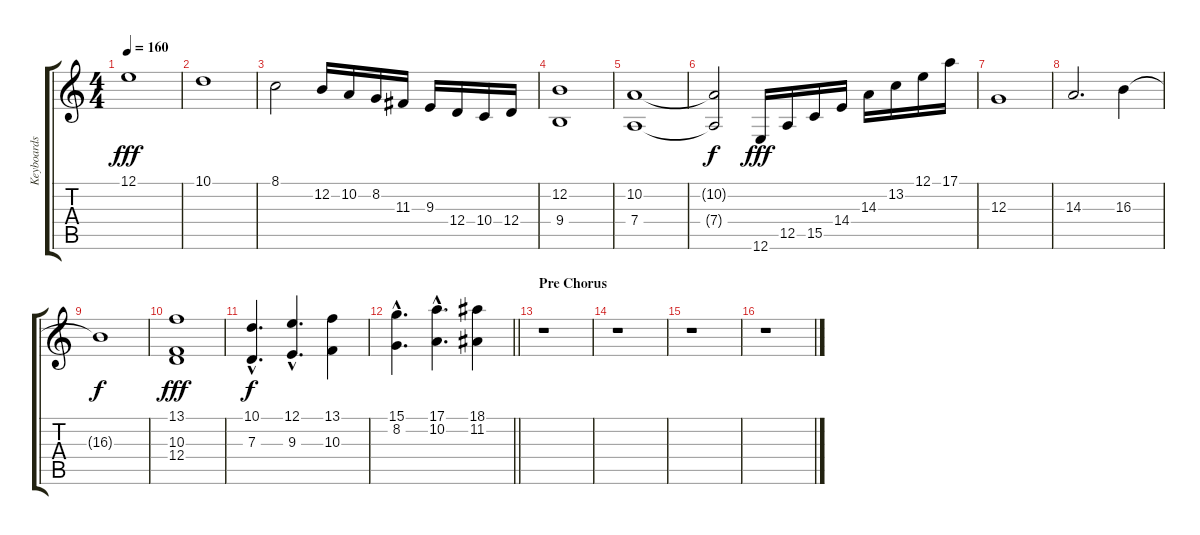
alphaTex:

\track ("Keyboards 1" "Keyboards ") {instrument stringensemble1}
\staff {score tabs}
\tuning (E4 B3 G3 D3 A2 E2) {hide}
\ts (4 4)
\tempo 160
\clef g2
\ks c
12.1.1{dy fff} |
10.1.1 |
8.1.2 12.2.16 10.2.16 8.2.16 11.3.16 9.3.16 12.4.16 10.4.16 12.4.16 |
(12.2 9.4).1 |
(10.2 7.4).1 |
(10.2{t} 7.4{t}).2{dy f} 12.6.16{dy fff} 12.5.16 15.5.16 14.4.16 14.3.16 13.2.16 12.1.16 17.1.16 |
12.3.1 |
14.3.2{d} 16.3.4 |
16.3{t}.1{dy f} |
(13.1 10.3 12.4).1{dy fff} |
(10.1{hac} 7.3{hac}).4{d dy f} (12.1{hac} 9.3{hac}).4{d} (13.1 10.3).4 |
\barLineRight lightlight
(15.1{hac} 8.2{hac}).4{d} (17.1{hac} 10.2{hac}).4{d} (18.1 11.2).4 |
\section ("" "Pre Chorus")
r.1 |
r.1 |
r.1 |
r.1
